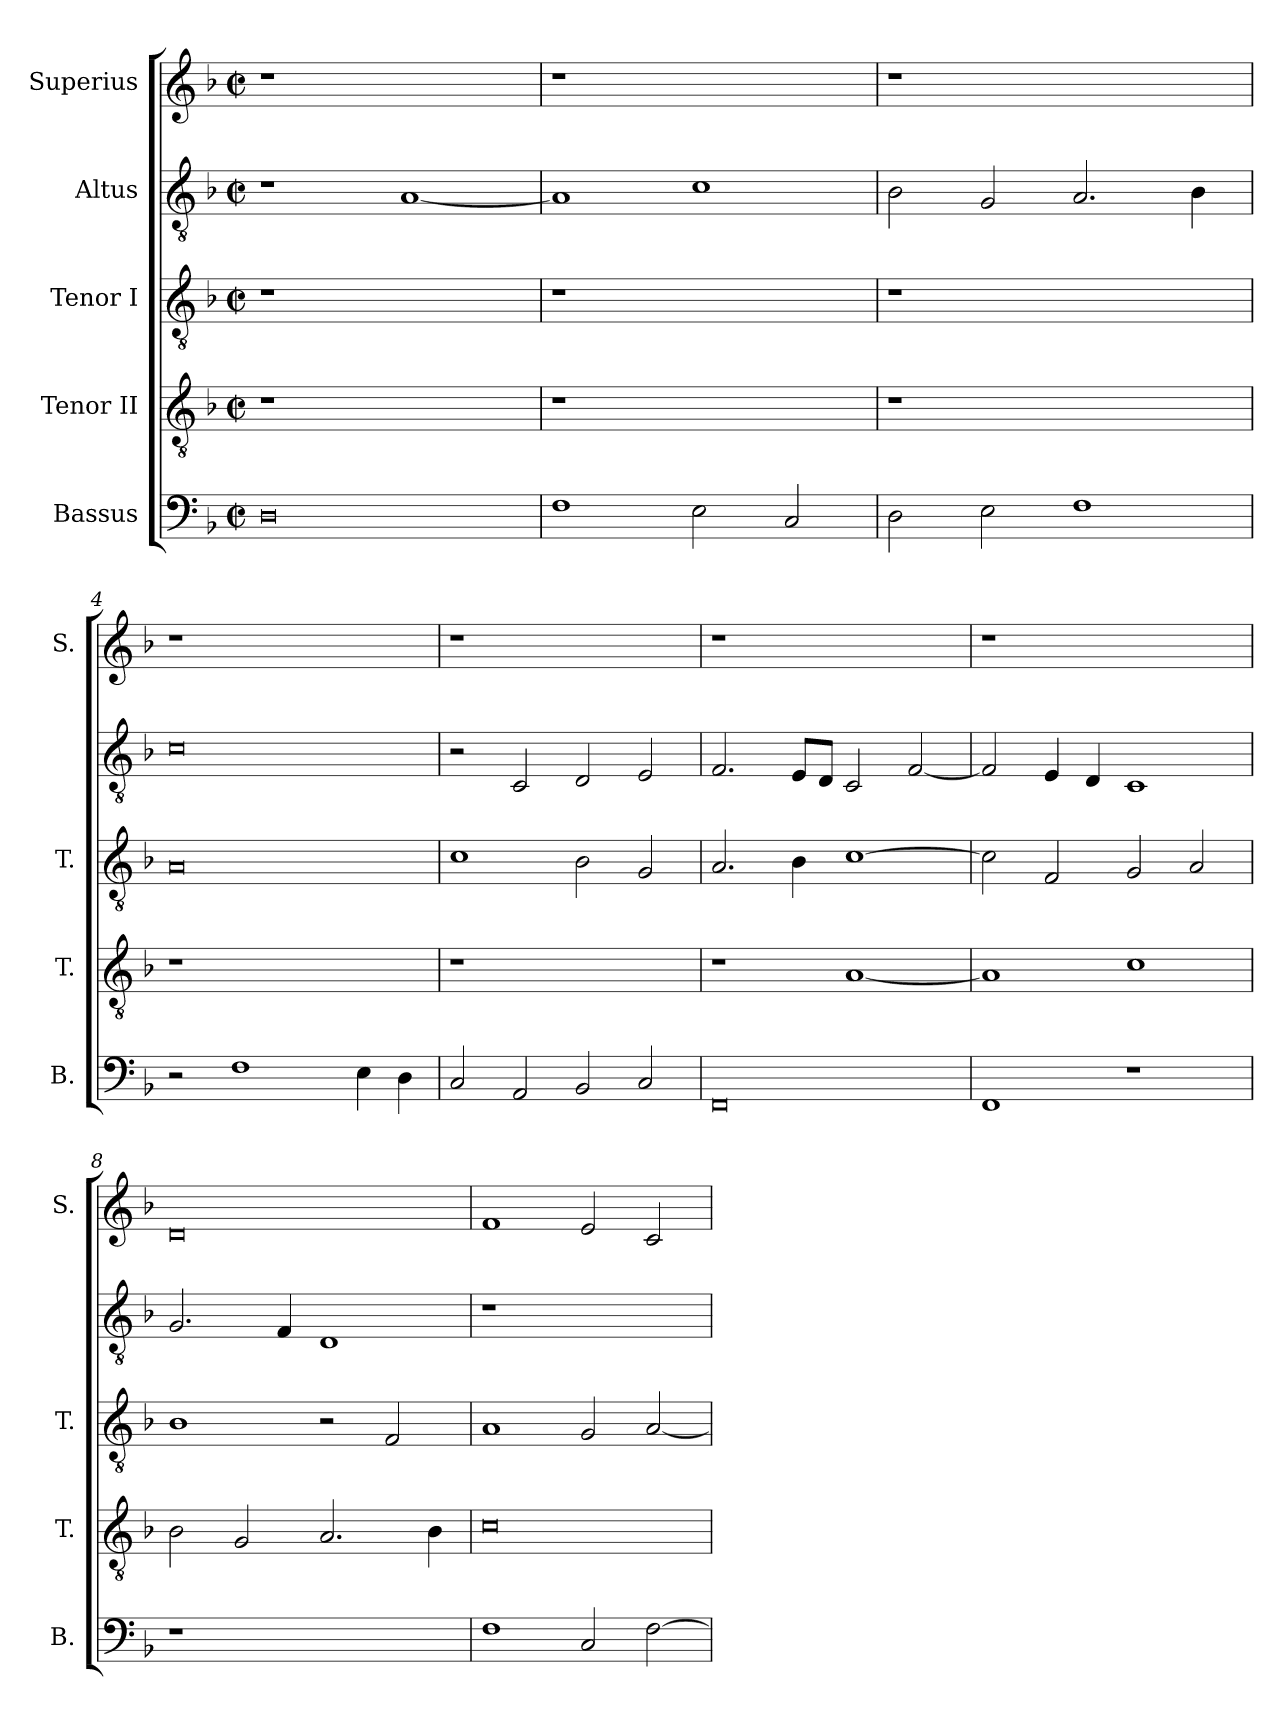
**kern	**kern	**kern	**kern	**kern
*part5	*part4	*part3	*part2	*part1
*staff5	*staff4	*staff3	*staff2	*staff1
*I"Bassus	*I"Tenor II	*I"Tenor I	*I"Altus	*I"Superius
*I'B.	*I'T.	*I'T.	*	*I'S.
!!LO:PB:g=z
*clefF4	*clefGv2	*clefGv2	*clefGv2	*clefG2
*	*ITrd7c12	*ITrd7c12	*ITrd7c12	*
*k[b-]	*k[b-]	*k[b-]	*k[b-]	*k[b-]
*F:	*F:	*F:	*F:	*F:
*M2/2	*M2/2	*M2/2	*M2/2	*M2/2
*met(c|)	*met(c|)	*met(c|)	*met(c|)	*met(c|)
=1	=1	=1	=1	=1
!	!LO:N:vis=1	!LO:N:vis=1	!	!LO:N:vis=1
0Di	1r	1r	1r	1r
.	1ryy	1ryy	[<1AAi	1ryy
=2	=2	=2	=2	=2
!	!LO:N:vis=1	!LO:N:vis=1	!	!LO:N:vis=1
1Fi	1r	1r	1AAi]	1r
2Ei\	1ryy	1ryy	1Ci	1ryy
2Ci/	.	.	.	.
=3	=3	=3	=3	=3
!	!LO:N:vis=1	!LO:N:vis=1	!	!LO:N:vis=1
2Di\	1r	1r	2BB-i\	1r
2Ei\	.	.	2GGi/	.
1Fi	1ryy	1ryy	2.AAi/	1ryy
.	.	.	4BB-i\	.
=4	=4	=4	=4	=4
!	!LO:N:vis=1	!	!	!LO:N:vis=1
2r	1r	0AAi	0Ci	1r
1Fi	.	.	.	.
.	1ryy	.	.	1ryy
4Ei\	.	.	.	.
4Di\	.	.	.	.
=5	=5	=5	=5	=5
!	!LO:N:vis=1	!	!	!LO:N:vis=1
2Ci/	1r	1Ci	2r	1r
2AAi/	.	.	2CCi/	.
2BB-i/	1ryy	2BB-i\	2DDi/	1ryy
2Ci/	.	2GGi/	2EEi/	.
!!LO:LB:g=z
=6	=6	=6	=6	=6
!	!	!	!	!LO:N:vis=1
0FFi	1r	2.AAi/	2.FFi/	1r
.	.	4BB-i\	8EEi/L	.
.	.	.	8DDi/J	.
.	[<1AAi	[>1Ci	2CCi/	1ryy
.	.	.	[<2FFi/	.
=7	=7	=7	=7	=7
!	!	!	!	!LO:N:vis=1
1FFi	1AAi]	2Ci\]	2FFi/]	1r
.	.	2FFi/	4EEi/	.
.	.	.	4DDi/	.
1r	1Ci	2GGi/	1CCi	1ryy
.	.	2AAi/	.	.
=8	=8	=8	=8	=8
!LO:N:vis=1	!	!	!	!
1r	2BB-i\	1BB-i	2.GGi/	0di
.	2GGi/	.	.	.
.	.	.	4FFi/	.
1ryy	2.AAi/	2r	1DDi	.
.	.	2FFi/	.	.
.	4BB-i\	.	.	.
=9	=9	=9	=9	=9
!	!	!	!LO:N:vis=1	!
1Fi	0Ci	1AAi	1r	1fi
2Ci/	.	2GGi/	1ryy	2ei/
[>2Fi\	.	[<2AAi/	.	2ci/
=	=	=	=	=
*-	*-	*-	*-	*-
